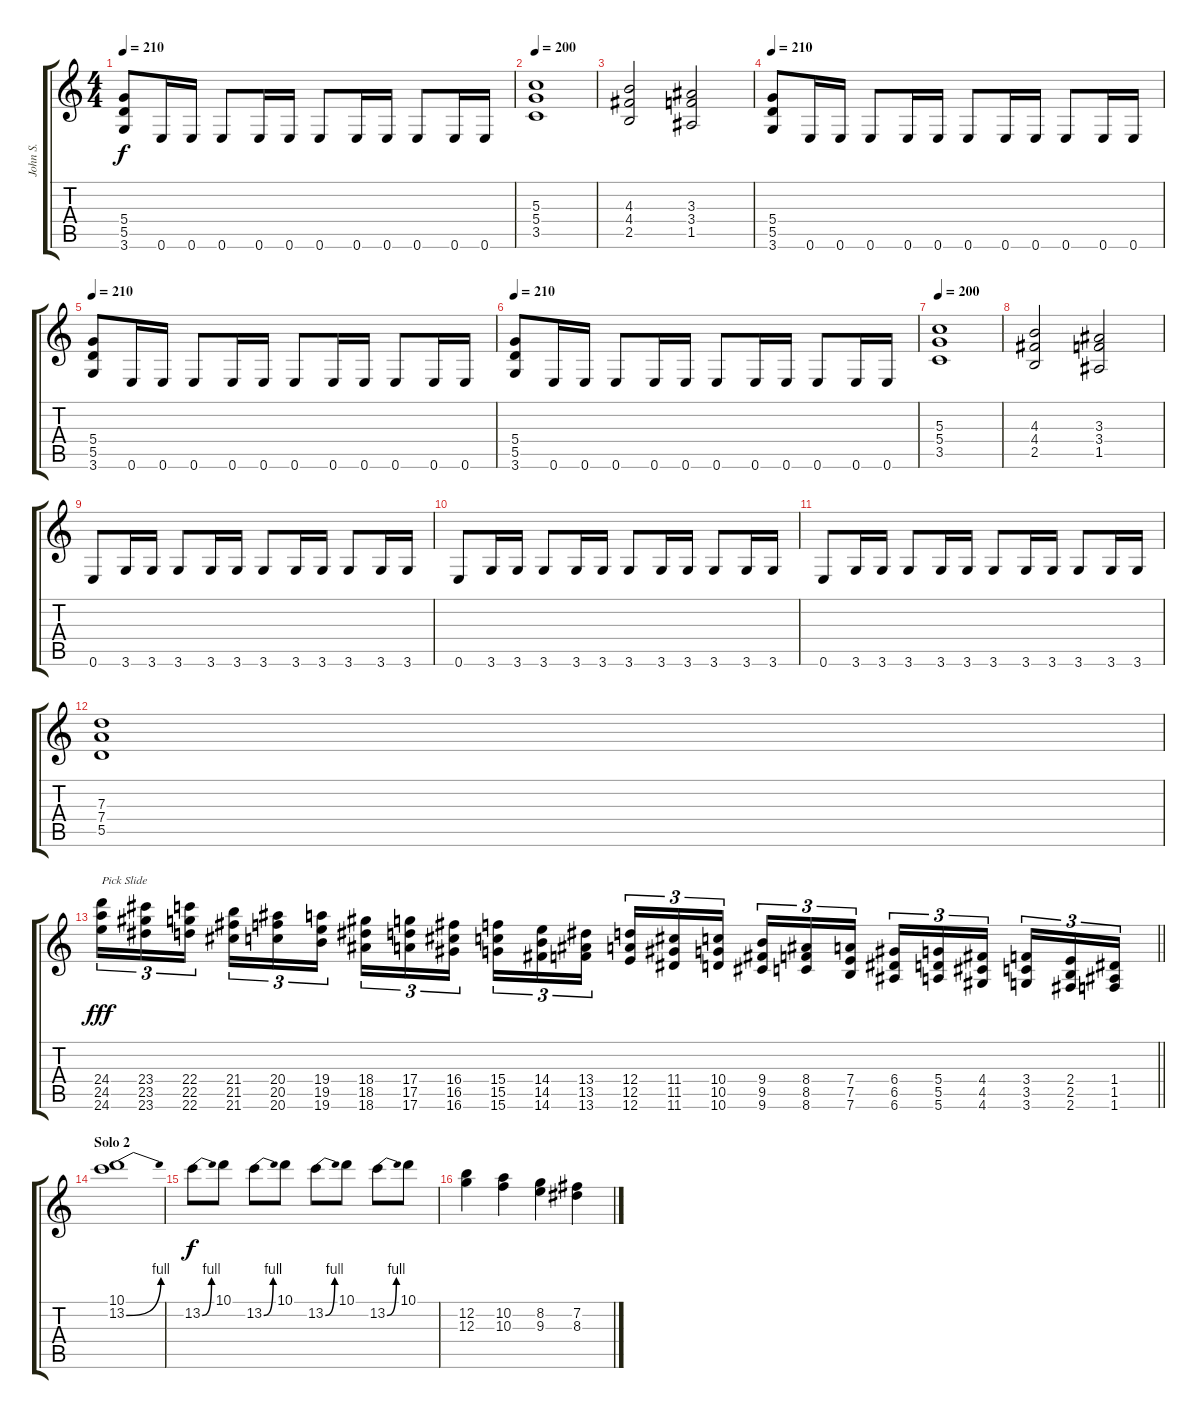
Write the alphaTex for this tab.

\track ("John S." "John S.") {instrument overdrivenguitar}
\staff {score tabs}
\tuning (E4 B3 G3 D3 A2 E2) {hide}
\ts (4 4)
\tempo 210
\clef g2
\ks c
(5.4 5.5 3.6).8{dy f} 0.6.16 0.6.16 0.6.8 0.6.16 0.6.16 0.6.8 0.6.16 0.6.16 0.6.8 0.6.16 0.6.16 |
\tempo 200
(5.3 5.4 3.5).1 |
(4.3 4.4 2.5).2 (3.3 3.4 1.5).2 |
\tempo 210
(5.4 5.5 3.6).8 0.6.16 0.6.16 0.6.8 0.6.16 0.6.16 0.6.8 0.6.16 0.6.16 0.6.8 0.6.16 0.6.16 |
\tempo 210
(5.4 5.5 3.6).8 0.6.16 0.6.16 0.6.8 0.6.16 0.6.16 0.6.8 0.6.16 0.6.16 0.6.8 0.6.16 0.6.16 |
\tempo 210
(5.4 5.5 3.6).8 0.6.16 0.6.16 0.6.8 0.6.16 0.6.16 0.6.8 0.6.16 0.6.16 0.6.8 0.6.16 0.6.16 |
\tempo 200
(5.3 5.4 3.5).1 |
(4.3 4.4 2.5).2 (3.3 3.4 1.5).2 |
0.6.8 3.6.16 3.6.16 3.6.8 3.6.16 3.6.16 3.6.8 3.6.16 3.6.16 3.6.8 3.6.16 3.6.16 |
0.6.8 3.6.16 3.6.16 3.6.8 3.6.16 3.6.16 3.6.8 3.6.16 3.6.16 3.6.8 3.6.16 3.6.16 |
0.6.8 3.6.16 3.6.16 3.6.8 3.6.16 3.6.16 3.6.8 3.6.16 3.6.16 3.6.8 3.6.16 3.6.16 |
(7.3 7.4 5.5).1 |
\barLineRight lightlight
(24.4 24.5 24.6).16{tu (3 2) txt "Pick Slide" dy fff instrument guitarfretnoise} (23.4 23.5 23.6).16{tu (3 2)} (22.4 22.5 22.6).16{tu (3 2) beam splitsecondary} (21.4 21.5 21.6).16{tu (3 2)} (20.4 20.5 20.6).16{tu (3 2)} (19.4 19.5 19.6).16{tu (3 2)} (18.4 18.5 18.6).16{tu (3 2)} (17.4 17.5 17.6).16{tu (3 2)} (16.4 16.5 16.6).16{tu (3 2) beam splitsecondary} (15.4 15.5 15.6).16{tu (3 2)} (14.4 14.5 14.6).16{tu (3 2)} (13.4 13.5 13.6).16{tu (3 2)} (12.4 12.5 12.6).16{tu (3 2)} (11.4 11.5 11.6).16{tu (3 2)} (10.4 10.5 10.6).16{tu (3 2) beam splitsecondary} (9.4 9.5 9.6).16{tu (3 2)} (8.4 8.5 8.6).16{tu (3 2)} (7.4 7.5 7.6).16{tu (3 2)} (6.4 6.5 6.6).16{tu (3 2)} (5.4 5.5 5.6).16{tu (3 2)} (4.4 4.5 4.6).16{tu (3 2) beam splitsecondary} (3.4 3.5 3.6).16{tu (3 2)} (2.4 2.5 2.6).16{tu (3 2)} (1.4 1.5 1.6).16{tu (3 2)} |
\section ("" "Solo 2")
(10.1 13.2{be (bend 0 0 60 4)}).1{instrument overdrivenguitar} |
13.2{be (bend 0 0 60 4)}.8{dy f} 10.1.8 13.2{be (bend 0 0 60 4)}.8 10.1.8 13.2{be (bend 0 0 60 4)}.8 10.1.8 13.2{be (bend 0 0 60 4)}.8 10.1.8 |
(12.2 12.3).4 (10.2 10.3).4 (8.2 9.3).4 (7.2 8.3).4
